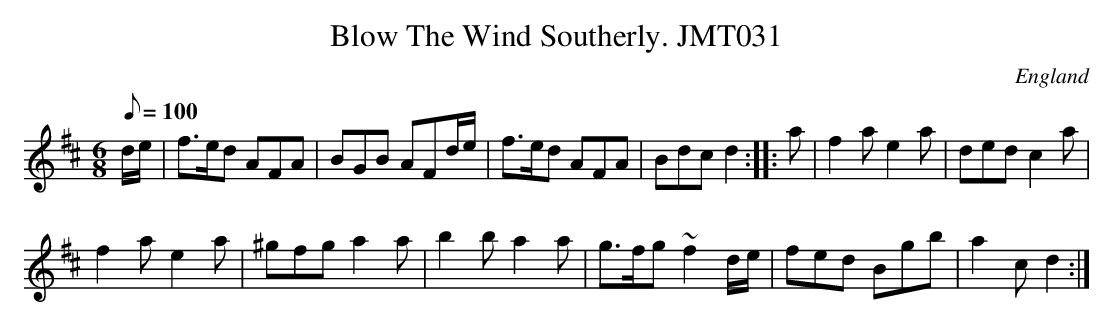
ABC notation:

X:1
T:Blow The Wind Southerly. JMT031
M:6/8
L:1/8
Q:100
O:England
K:D
d/e/|f>ed AFA| BGB AFd/e/|f>ed AFA|Bdcd2:|
|:a|f2ae2a|dedc2a|!f2ae2a|^gfga2a|b2ba2a|g>fg~f2d/e/|fed Bgb|a2cd2:|
